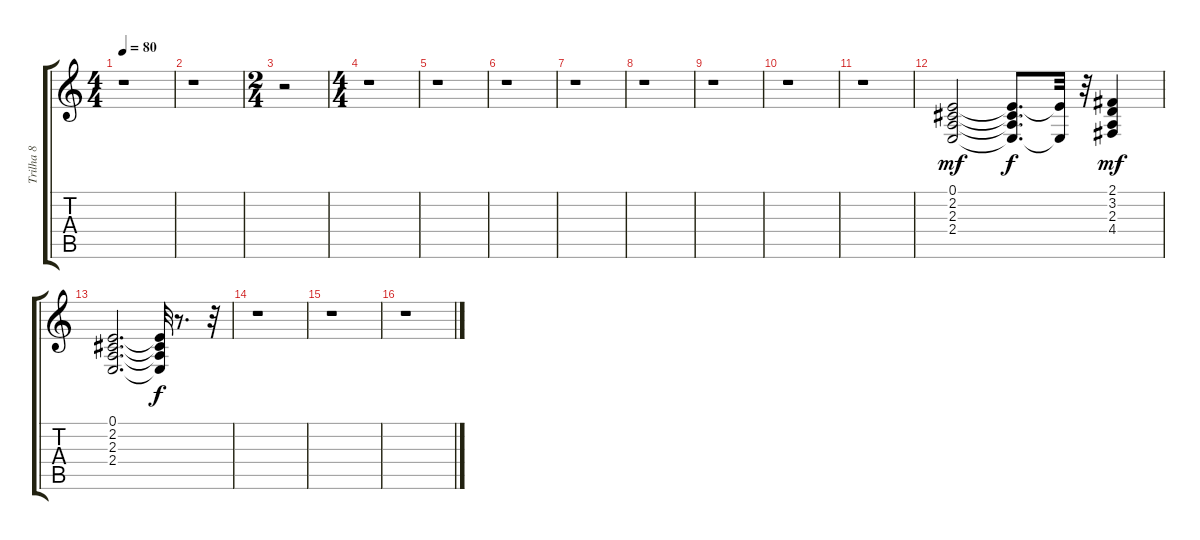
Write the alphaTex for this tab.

\track ("Trilha 8" "Trilha 8") {instrument synthvoice}
\staff {score tabs}
\tuning (E4 B3 G3 D3 A2 E2) {hide}
\ts (4 4)
\tempo 80
\clef g2
\ks c
r.1{dy mf instrument synthvoice} |
r.1 |
\ts (2 4)
r.2 |
\ts (4 4)
r.1 |
r.1 |
r.1 |
r.1 |
r.1 |
r.1 |
r.1 |
r.1 |
(0.1 2.2 2.3 2.4).2 (0.1{t} 2.2{t} 2.3{t} 2.4{t}).8{d dy f} (0.1{t} 2.4{t}).32 r.32 (2.1 3.2 2.3 4.4).4{dy mf} |
(0.1 2.2 2.3 2.4).2{d} (0.1{t} 2.2{t} 2.3{t} 2.4{t}).32{dy f} r.8{d} r.32 |
r.1 |
r.1 |
r.1
